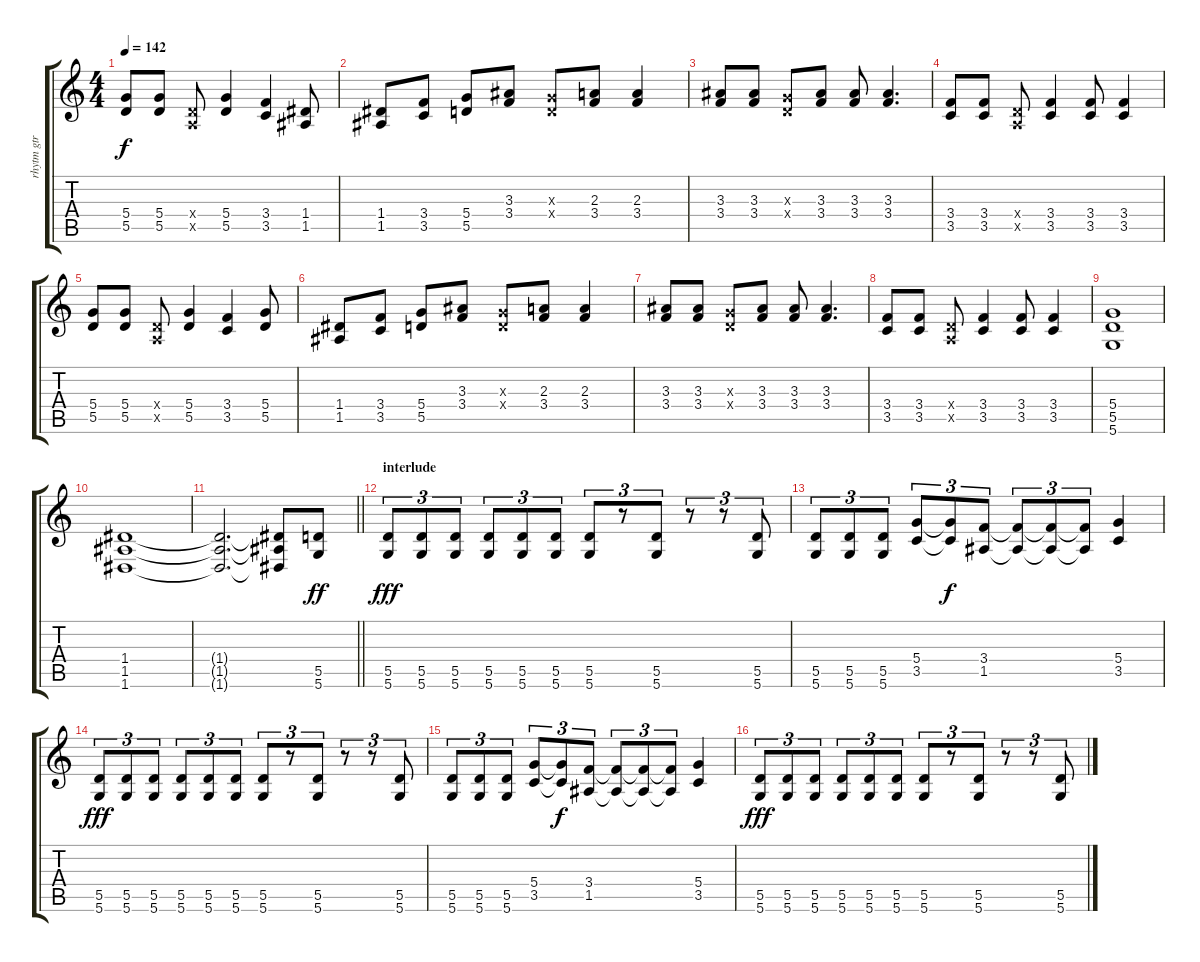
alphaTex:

\track ("rhytm gtr" "rhytm gtr") {instrument distortionguitar}
\staff {score tabs}
\tuning (E4 B3 G3 D3 A2 D2) {hide}
\ts (4 4)
\tempo 142
\clef g2
\ks c
(5.4 5.5).8{dy f} (5.4 5.5).8 (0.4{x} 0.5{x}).8 (5.4 5.5).4 (3.4 3.5).4 (1.4 1.5).8 |
(1.4 1.5).8 (3.4 3.5).8 (5.4 5.5).8 (3.3 3.4).8 (0.3{x} 0.4{x}).8 (2.3 3.4).8 (2.3 3.4).4 |
(3.3 3.4).8 (3.3 3.4).8 (0.3{x} 0.4{x}).8 (3.3 3.4).8 (3.3 3.4).8 (3.3 3.4).4{d} |
(3.4 3.5).8 (3.4 3.5).8 (0.4{x} 0.5{x}).8 (3.4 3.5).4 (3.4 3.5).8 (3.4 3.5).4 |
(5.4 5.5).8 (5.4 5.5).8 (0.4{x} 0.5{x}).8 (5.4 5.5).4 (3.4 3.5).4 (5.4 5.5).8 |
(1.4 1.5).8 (3.4 3.5).8 (5.4 5.5).8 (3.3 3.4).8 (0.3{x} 0.4{x}).8 (2.3 3.4).8 (2.3 3.4).4 |
(3.3 3.4).8 (3.3 3.4).8 (0.3{x} 0.4{x}).8 (3.3 3.4).8 (3.3 3.4).8 (3.3 3.4).4{d} |
(3.4 3.5).8 (3.4 3.5).8 (0.4{x} 0.5{x}).8 (3.4 3.5).4 (3.4 3.5).8 (3.4 3.5).4 |
(5.4 5.5 5.6).1 |
(1.4 1.5 1.6).1 |
\barLineRight lightlight
(1.4{t} 1.5{t} 1.6{t}).2{d} (1.4{t} 1.5{t} 1.6{t}).8 (5.5 5.6).8{dy ff} |
\section ("" "interlude")
(5.5 5.6).8{tu (3 2) dy fff volume 16} (5.5 5.6).8{tu (3 2)} (5.5 5.6).8{tu (3 2)} (5.5 5.6).8{tu (3 2)} (5.5 5.6).8{tu (3 2)} (5.5 5.6).8{tu (3 2)} (5.5 5.6).8{tu (3 2)} r.8{tu (3 2)} (5.5 5.6).8{tu (3 2)} r.8{tu (3 2)} r.8{tu (3 2)} (5.5 5.6).8{tu (3 2)} |
(5.5 5.6).8{tu (3 2)} (5.5 5.6).8{tu (3 2)} (5.5 5.6).8{tu (3 2)} (5.4 3.5).8{tu (3 2)} (5.4{t} 3.5{t}).8{tu (3 2) dy f} (3.4 1.5).8{tu (3 2)} (3.4{t} 1.5{t}).8{tu (3 2)} (3.4{t} 1.5{t}).8{tu (3 2)} (3.4{t} 1.5{t}).8{tu (3 2)} (5.4 3.5).4 |
(5.5 5.6).8{tu (3 2) dy fff} (5.5 5.6).8{tu (3 2)} (5.5 5.6).8{tu (3 2)} (5.5 5.6).8{tu (3 2)} (5.5 5.6).8{tu (3 2)} (5.5 5.6).8{tu (3 2)} (5.5 5.6).8{tu (3 2)} r.8{tu (3 2)} (5.5 5.6).8{tu (3 2)} r.8{tu (3 2)} r.8{tu (3 2)} (5.5 5.6).8{tu (3 2)} |
(5.5 5.6).8{tu (3 2)} (5.5 5.6).8{tu (3 2)} (5.5 5.6).8{tu (3 2)} (5.4 3.5).8{tu (3 2)} (5.4{t} 3.5{t}).8{tu (3 2) dy f} (3.4 1.5).8{tu (3 2)} (3.4{t} 1.5{t}).8{tu (3 2)} (3.4{t} 1.5{t}).8{tu (3 2)} (3.4{t} 1.5{t}).8{tu (3 2)} (5.4 3.5).4 |
(5.5 5.6).8{tu (3 2) dy fff} (5.5 5.6).8{tu (3 2)} (5.5 5.6).8{tu (3 2)} (5.5 5.6).8{tu (3 2)} (5.5 5.6).8{tu (3 2)} (5.5 5.6).8{tu (3 2)} (5.5 5.6).8{tu (3 2)} r.8{tu (3 2)} (5.5 5.6).8{tu (3 2)} r.8{tu (3 2)} r.8{tu (3 2)} (5.5 5.6).8{tu (3 2)}
